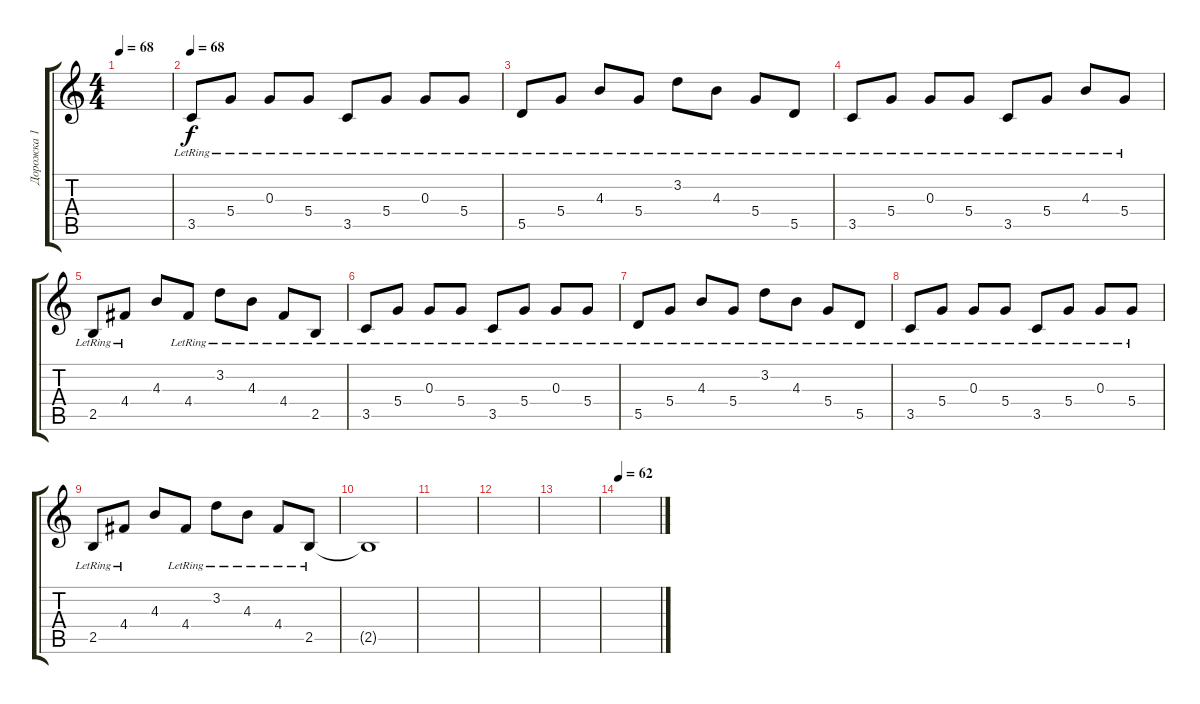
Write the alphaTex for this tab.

\track ("Дорожка 1" "Дорожка 1") {instrument electricguitarjazz}
\staff {score tabs}
\tuning (E4 B3 G3 D3 A2 E2) {hide}
\ts (4 4)
\tempo 68
\clef g2
\ks c
|
\section ("" "")
\tempo 68
3.5{lr}.8 5.4{lr}.8 0.3{lr}.8 5.4{lr}.8 3.5{lr}.8 5.4{lr}.8 0.3{lr}.8 5.4{lr}.8 |
5.5{lr}.8 5.4{lr}.8 4.3{lr}.8 5.4{lr}.8 3.2{lr}.8 4.3{lr}.8 5.4{lr}.8 5.5{lr}.8 |
3.5{lr}.8 5.4{lr}.8 0.3{lr}.8 5.4{lr}.8 3.5{lr}.8 5.4{lr}.8 4.3{lr}.8 5.4{lr}.8 |
2.5{lr}.8 4.4{lr}.8 4.3.8 4.4{lr}.8 3.2{lr}.8 4.3{lr}.8 4.4{lr}.8 2.5{lr}.8 |
3.5{lr}.8 5.4{lr}.8 0.3{lr}.8 5.4{lr}.8 3.5{lr}.8 5.4{lr}.8 0.3{lr}.8 5.4{lr}.8 |
5.5{lr}.8 5.4{lr}.8 4.3{lr}.8 5.4{lr}.8 3.2{lr}.8 4.3{lr}.8 5.4{lr}.8 5.5{lr}.8 |
3.5{lr}.8 5.4{lr}.8 0.3{lr}.8 5.4{lr}.8 3.5{lr}.8 5.4{lr}.8 0.3{lr}.8 5.4{lr}.8 |
2.5{lr}.8 4.4{lr}.8 4.3.8 4.4{lr}.8 3.2{lr}.8 4.3{lr}.8 4.4{lr}.8 2.5{lr}.8 |
2.5{t}.1 |
|
|
|
\tempo 62
